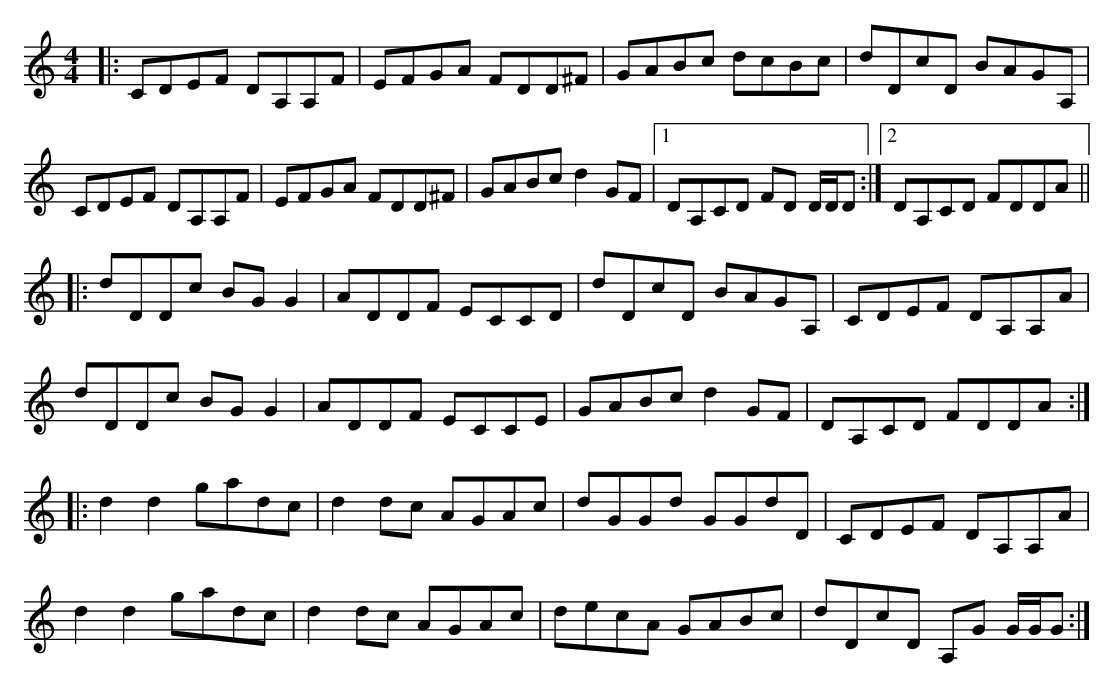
X:1
M:4/4
K:C
|:CDEF DA,A,F|EFGA FDD^F|GABc dcBc|dDcD BAGA,|
CDEF DA,A,F|EFGA FDD^F|GABc d2GF|1 DA,CD FD D/D/D:|2 DA,CD FDDA||
|:dDDc BGG2|ADDF ECCD|dDcD BAGA,|CDEF DA,A,A|
dDDc BGG2|ADDF ECCE|GABc d2GF|DA,CD FDDA:|
|:d2d2 gadc|d2dc AGAc|dGGd GGdD|CDEF DA,A,A|
d2d2 gadc|d2dc AGAc|decA GABc|dDcD A,G G/G/G:|
